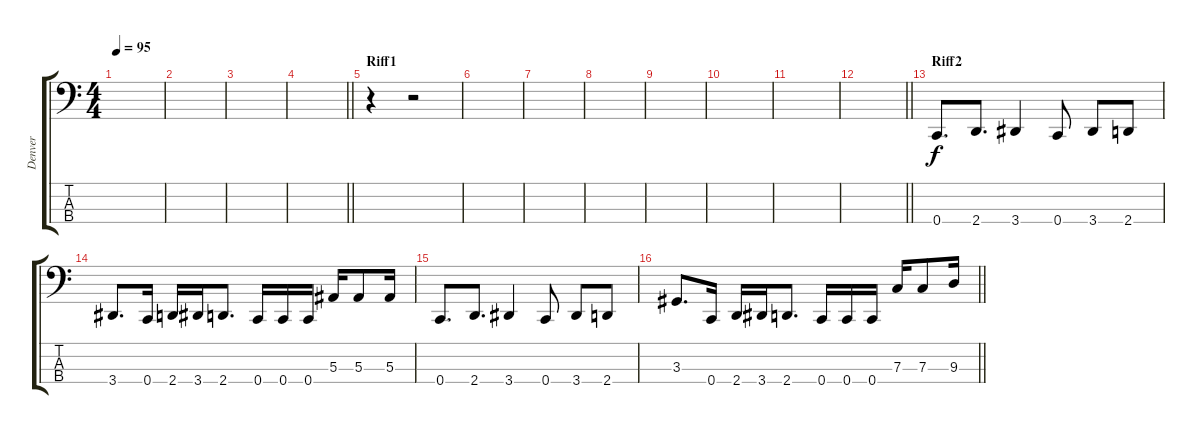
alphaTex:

\track ("Denver" "Denver") {instrument electricbasspick}
\staff {score tabs}
\tuning (Eb2 Bb1 F1 C1) {hide}
\ts (4 4)
\tempo 95
\clef f4
\ks c
|
|
|
\barLineRight lightlight
|
\section ("" "Riff1")
r.4 r.2 |
|
|
|
|
|
|
\barLineRight lightlight
|
\section ("" "Riff2")
0.4.8{d} 2.4.8{d} 3.4.4 0.4.8 3.4.8 2.4.8 |
3.4.8{d} 0.4.16 2.4.16 3.4.16 2.4.8{d} 0.4.16 0.4.16 0.4.16 5.3.16 5.3.8 5.3.16 |
0.4.8{d} 2.4.8{d} 3.4.4 0.4.8 3.4.8 2.4.8 |
\barLineRight lightlight
3.3.8{d} 0.4.16 2.4.16 3.4.16 2.4.8{d} 0.4.16 0.4.16 0.4.16 7.3.16 7.3.8 9.3.16
